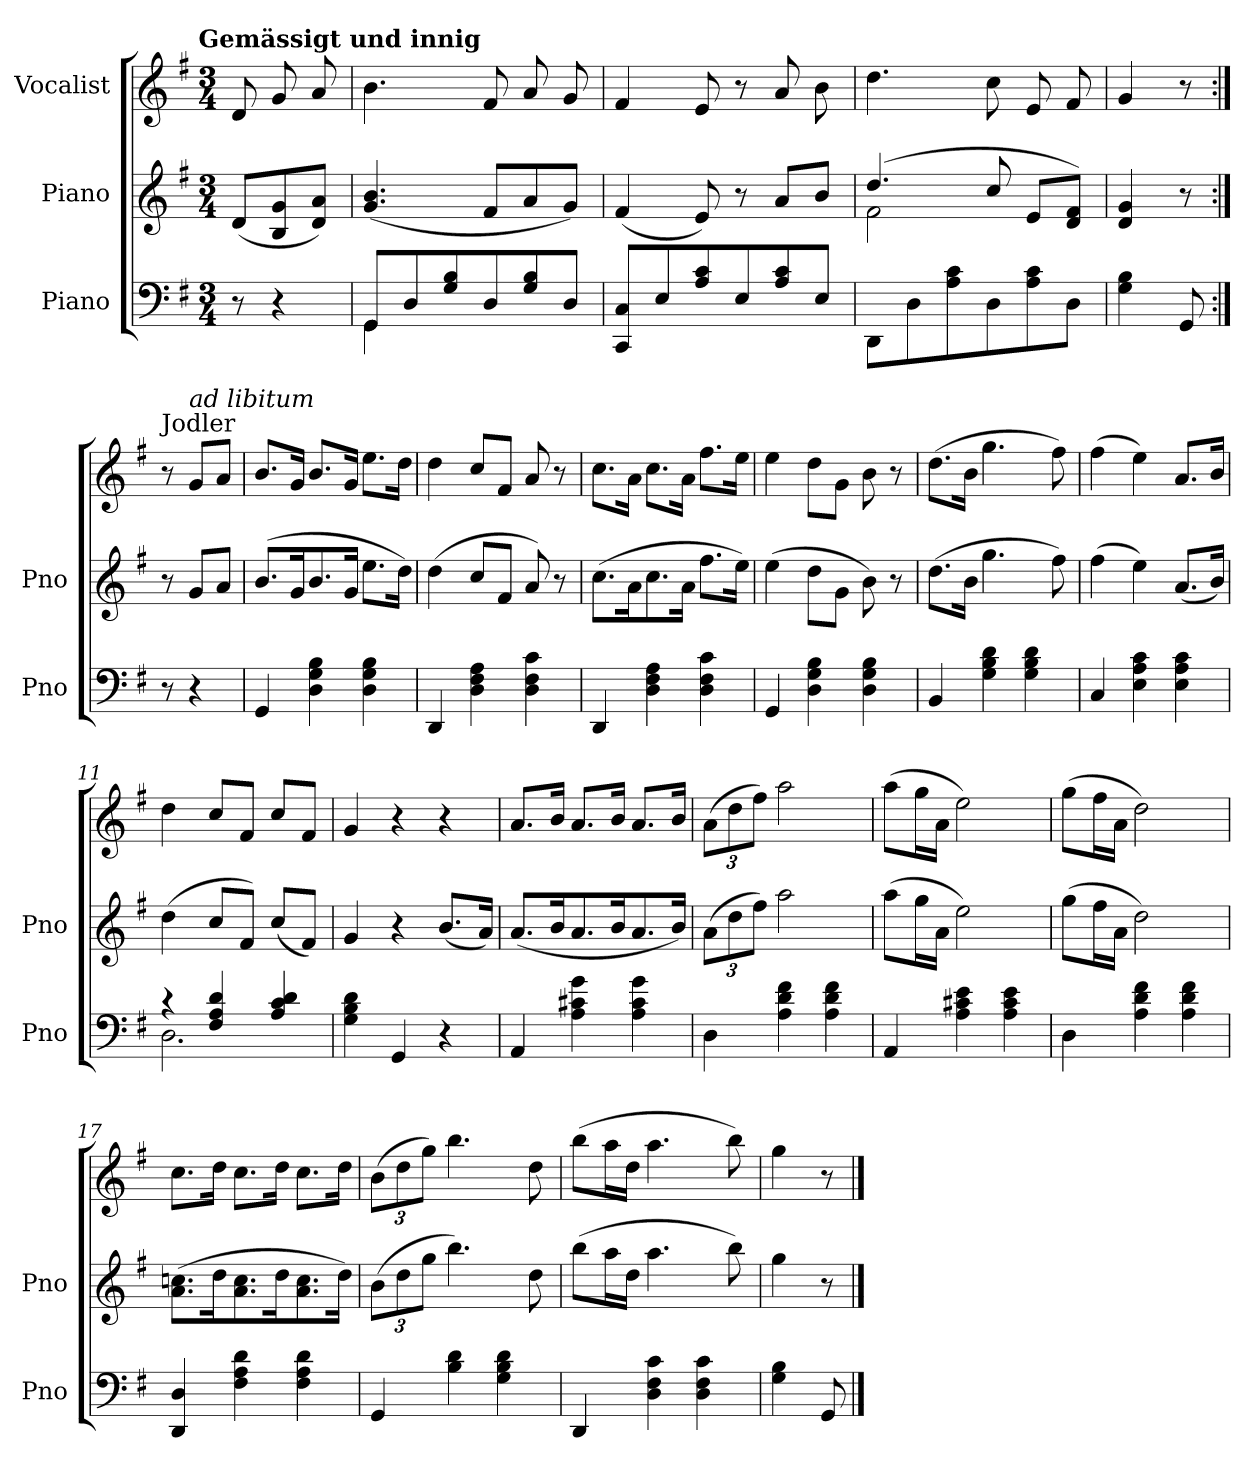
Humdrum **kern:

**kern	**kern	**kern
*part3	*part2	*part1
*staff3	*staff2	*staff1
*I"Piano	*I"Piano	*I"Vocalist
*I'Pno	*I'Pno	*
*clefF4	*clefG2	*clefG2
*k[f#]	*k[f#]	*k[f#]
*G:	*G:	*G:
!!LO:TX:omd:t=Gemässigt und innig
*M3/4	*M3/4	*M3/4
*MM108	*MM108	*MM108
=	=	=
8r	(8dL	8d
4r	8B 8g	8g
.	8d 8aJ)	8a
=1	=1	=1
*^	*	*
8GGL	4GG	(4.g 4.b	4.b
8D	.	.	.
8G 8B	2ryy	.	.
8D	.	8f#L	8f#
8G 8B	.	8a	8a
8DJ	.	8gJ)	8g
*v	*v	*	*
=2	=2	=2
8CC 8CL	(4f#	4f#
8E	.	.
8A 8c	8e)	8e
8E	8r	8r
8A 8c	8aL	8a
8EJ	8bJ	8b
=3	=3	=3
*	*^	*
8DDL	(4.dd	2f#	4.dd
8D	.	.	.
8A 8c	.	.	.
8D	8cc	.	8cc
8A 8c	8eL	4ryy	8e
8DJ	8d 8f#J)	.	8f#
*	*v	*v	*
=4	=4	=4
4G 4B	4d 4g	4g
8GG	8r	8r
=:|!	=:|!	=:|!
!	!	!LO:TX:a:t=Jodler
8r	8r	8r
!	!	!LO:TX:a:i:t=ad libitum
4r	8gL	8gL
.	8aJ	8aJ
=5	=5	=5
4GG	(8.bL	8.bL
.	16gK	16gJk
4D 4G 4B	8.b	8.bL
.	16gJk	16gJk
4D 4G 4B	8.eeL	8.eeL
.	16ddJk)	16ddJk
=6	=6	=6
4DD	(4dd	4dd
4D 4F# 4A	8ccL	8ccL
.	8f#J	8f#J
4D 4F# 4c	8a)	8a
.	8r	8r
=7	=7	=7
4DD	(8.ccL	8.ccL
.	16aK	16aJk
4D 4F# 4A	8.cc	8.ccL
.	16aJk	16aJk
4D 4F# 4c	8.ff#L	8.ff#L
.	16eeJk)	16eeJk
=8	=8	=8
4GG	(4ee	4ee
4D 4G 4B	8ddL	8ddL
.	8gJ	8gJ
4D 4G 4B	8b)	8b
.	8r	8r
=9	=9	=9
4BB	(8.ddL	(8.ddL
.	16bJk	16bJk
4G 4B 4d	4.gg	4.gg
4G 4B 4d	.	.
.	8ff#)	8ff#)
=10	=10	=10
4C	(4ff#	(4ff#
4E 4A 4c	4ee)	4ee)
4E 4A 4c	(8.aL	8.aL
.	16bJk)	16bJk
=11	=11	=11
*^	*	*
4r	2.D	(4dd	4dd
4F# 4A 4d	.	8ccL	8ccL
.	.	8f#J)	8f#J
4A 4c 4d	.	(8ccL	8ccL
.	.	8f#J)	8f#J
*v	*v	*	*
=12	=12	=12
4G 4B 4d	4g	4g
4GG	4r	4r
4r	(8.bL	4r
.	16aJk)	.
=13	=13	=13
4AA	(8.aL	8.aL
.	16bK	16bJk
4A 4c#X 4g	8.a	8.aL
.	16bK	16bJk
4A 4c# 4g	8.a	8.aL
.	16bJk)	16bJk
=14	=14	=14
4D	(12aL	(12aL
.	12dd	12dd
.	12ff#J)	12ff#J)
4A 4d 4f#	2aa	2aa
4A 4d 4f#	.	.
=15	=15	=15
4AA	(8aaL	(8aaL
.	16ggL	16ggL
.	16aJJ	16aJJ
4A 4c#X 4e	2ee)	2ee)
4A 4c# 4e	.	.
=16	=16	=16
4D	(8ggL	(8ggL
.	16ff#L	16ff#L
.	16aJJ	16aJJ
4A 4d 4f#	2dd)	2dd)
4A 4d 4f#	.	.
=17	=17	=17
4DD 4D	(8.a 8.ccnL	8.ccL
.	16ddK	16ddJk
4F# 4A 4d	8.a 8.cc	8.ccL
.	16ddK	16ddJk
4F# 4A 4d	8.a 8.cc	8.ccL
.	16ddJk)	16ddJk
=18	=18	=18
4GG	(12bL	(12bL
.	12dd	12dd
.	12ggJ	12ggJ)
4B 4d	4.bb)	4.bb
4G 4B 4d	.	.
.	8dd	8dd
=19	=19	=19
4DD	(8bbL	(8bbL
.	16aaL	16aaL
.	16ddJJ	16ddJJ
4D 4F# 4c	4.aa	4.aa
4D 4F# 4c	.	.
.	8bb)	8bb)
=20	=20	=20
4G 4B	4gg	4gg
8GG	8r	8r
==	==	==
*-	*-	*-
